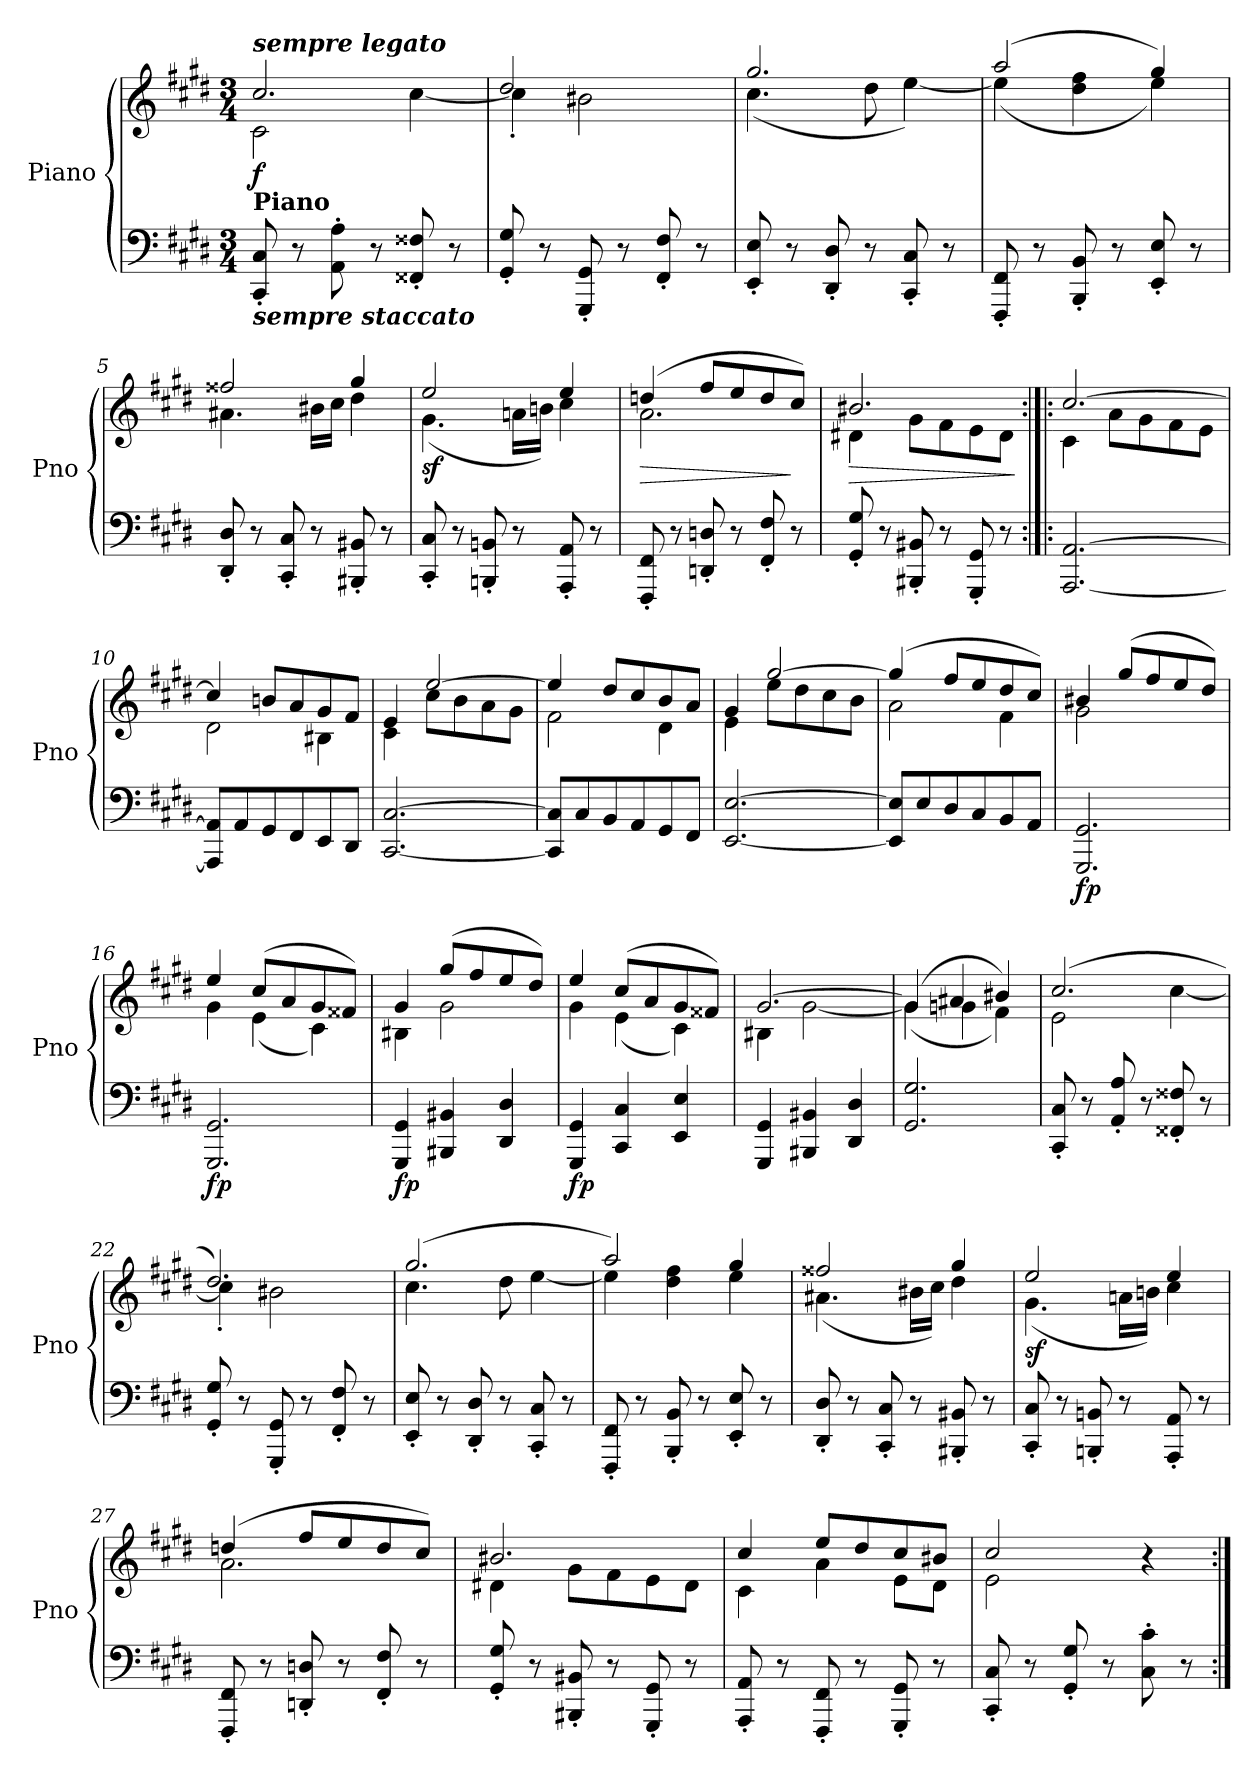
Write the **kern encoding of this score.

**kern	**kern	**dynam
*part1	*part1	*part1
*staff2	*staff1	*staff1/2
*I"Piano	*	*
*I'Pno	*	*
*clefF4	*clefG2	*
*k[f#c#g#d#]	*k[f#c#g#d#]	*
*M3/4	*M3/4	*
*MM52	*MM52	*
=1	=1	=1
*	*^	*
!	!LO:TX:a:Bi:t=sempre legato	!	!
!LO:TX:b:Bi:t=sempre staccato	!	!	!
!LO:TX:a:B:t=Piano	!	!	!
!	!	!	!LO:DY:b
8CC#/' 8C#/'	2.cc#/	2c#\	f
8r	.	.	.
8AA\' 8A\'	.	.	.
8r	.	.	.
8FF##X/' 8F##X/'	.	[4cc#\	.
8r	.	.	.
=2	=2	=2	=2
8GG#/' 8G#/'	2dd#/	4cc#'\]	.
8r	.	.	.
8GGG#/' 8GG#/'	.	2b#X\	.
8r	.	.	.
8FF#/' 8F#/'	4reyy	.	.
8r	.	.	.
=3	=3	=3	=3
8EE/' 8E/'	2.gg#/	(<4.cc#\	.
8r	.	.	.
8DD#/' 8D#/'	.	.	.
8r	.	8dd#\	.
8CC#/' 8C#/'	.	[4ee\)	.
8r	.	.	.
=4	=4	=4	=4
8FFF#/' 8FF#/'	(>2aa/	(<4ee\]	.
8r	.	.	.
8BBB/' 8BB/'	.	4dd#\ 4ff#\	.
8r	.	.	.
8EE/' 8E/'	4gg#/)	4ee\)	.
8r	.	.	.
!!LO:LB:g=z	!!
=5	=5	=5	=5
8DD#/' 8D#/'	2ff##X/	4.a#X\	.
8r	.	.	.
8CC#/' 8C#/'	.	.	.
8r	.	16b#X\LL	.
.	.	16cc#\JJ	.
8BBB#X/' 8BB#X/'	4gg#/	4dd#\	.
8r	.	.	.
=6	=6	=6	=6
!	!	!	!LO:DY:b
8CC#/' 8C#/'	2ee/	(<4.g#\	sf
8r	.	.	.
8BBBn/' 8BBn/'	.	.	.
8r	.	16an\LL	.
.	.	16bn\JJ)	.
8AAA/' 8AA/'	4ee/	4cc#\	.
8r	.	.	.
=7	=7	=7	=7
!	!	!	!LO:HP:b
8FFF#/' 8FF#/'	(>4ddn/	2.a\	>
8r	.	.	.
8DDn/' 8Dn/'	8ff#/L	.	.
8r	8ee/	.	.
8FF#/' 8F#/'	8dd/	.	.
8r	8cc#/J)	.	]
=8	=8	=8	=8
!	!	!	!LO:HP:b
8GG#/' 8G#/'	2.b#X/	4d#X\	>
8r	.	.	.
8BBB#X/' 8BB#X/'	.	8g#\L	.
8r	.	8f#\	.
8GGG#/' 8GG#/'	.	8e\	.
8r	.	8d#\J	.
*	*v	*v	*
.	.	]
!!LO:LB:g=z
=9:|!|:	=9:|!|:	=9:|!|:
*	*^	*
[2.AAA/ [2.AA/	[2.cc#/	4c#\	.
.	.	8a\L	.
.	.	8g#\	.
.	.	8f#\	.
.	.	8e\J	.
=10	=10	=10	=10
8AAA/] 8AA/]L	4cc#/]	2d#\	.
8AA/	.	.	.
8GG#/	8bn/L	.	.
8FF#/	8a/	.	.
8EE/	8g#/	4B#X\	.
8DD#/J	8f#/J	.	.
=11	=11	=11	=11
[2.CC#/ [2.C#/	4e/	4c#\	.
.	[2ee/	8cc#\L	.
.	.	8b\	.
.	.	8a\	.
.	.	8g#\J	.
=12	=12	=12	=12
8CC#/] 8C#/]L	4ee/]	2f#\	.
8C#/	.	.	.
8BB/	8dd#/L	.	.
8AA/	8cc#/	.	.
8GG#/	8b/	4d#\	.
8FF#/J	8a/J	.	.
=13	=13	=13	=13
[2.EE/ [2.E/	4g#/	4e\	.
.	[2gg#/	8ee\L	.
.	.	8dd#\	.
.	.	8cc#\	.
.	.	8b\J	.
=14	=14	=14	=14
8EE/] 8E/]L	(>4gg#/]	2a\	.
8E/	.	.	.
8D#/	8ff#/L	.	.
8C#/	8ee/	.	.
8BB/	8dd#/	4f#\	.
8AA/J	8cc#/J)	.	.
!!LO:LB:g=z	!!
=15	=15	=15	=15
!	!	!	!LO:DY:b=2
2.GGG#/ 2.GG#/	4b#X/	2g#\	fp
.	(>8gg#/L	.	.
.	8ff#/	.	.
.	8ee/	4ryy	.
.	8dd#/J)	.	.
=16	=16	=16	=16
!	!	!	!LO:DY:b=2
2.GGG#/ 2.GG#/	4ee/	4g#\	fp
.	(>8cc#/L	(<4e\	.
.	8a/	.	.
.	8g#/	4c#\)	.
.	8f##X/J)	.	.
=17	=17	=17	=17
!	!	!	!LO:DY:b=2
4GGG#/ 4GG#/	4g#/	4B#X\	fp
4BBB#X/ 4BB#X/	(>8gg#/L	2g#\	.
.	8ff#/	.	.
4DD#/ 4D#/	8ee/	.	.
.	8dd#/J)	.	.
=18	=18	=18	=18
!	!	!	!LO:DY:b=2
4GGG#/ 4GG#/	4ee/	4g#\	fp
4CC#/ 4C#/	(>8cc#/L	(<4e\	.
.	8a/	.	.
4EE/ 4E/	8g#/	4c#\)	.
.	8f##X/J)	.	.
=19	=19	=19	=19
4GGG#/ 4GG#/	[2.g#/	4B#X\	.
4BBB#X/ 4BB#X/	.	[2g#\	.
4DD#/ 4D#/	.	.	.
=20	=20	=20	=20
2.GG#/ 2.G#/	(>4g#/]	(<4g#\]	.
.	4a#X/	4gn\	.
.	4b#X/)	4f#\)	.
!!LO:LB:g=z	!!
=21	=21	=21	=21
!	!	!	!LO:DY:b
8CC#/' 8C#/'	(>2.cc#/	2e\	other-dynamics
8r	.	.	.
8AA/' 8A/'	.	.	.
8r	.	.	.
8FF##X/' 8F##X/'	.	[4cc#\	.
8r	.	.	.
=22	=22	=22	=22
8GG#/' 8G#/'	2.dd#/)	4cc#'\]	.
8r	.	.	.
8GGG#/' 8GG#/'	.	2b#X\	.
8r	.	.	.
8FF#/' 8F#/'	.	.	.
8r	.	.	.
=23	=23	=23	=23
8EE/' 8E/'	(>2.gg#/	4.cc#\	.
8r	.	.	.
8DD#/' 8D#/'	.	.	.
8r	.	8dd#\	.
8CC#/' 8C#/'	.	[4ee\	.
8r	.	.	.
=24	=24	=24	=24
8FFF#/' 8FF#/'	2aa/)	4ee\]	.
8r	.	.	.
8BBB/' 8BB/'	.	4dd#\ 4ff#\	.
8r	.	.	.
8EE/' 8E/'	4gg#/	4ee\	.
8r	.	.	.
=25	=25	=25	=25
8DD#/' 8D#/'	2ff##X/	(<4.a#X\	.
8r	.	.	.
8CC#/' 8C#/'	.	.	.
8r	.	16b#X\LL	.
.	.	16cc#\JJ)	.
8BBB#X/' 8BB#X/'	4gg#/	4dd#\	.
8r	.	.	.
!!LO:LB:g=z	!!
=26	=26	=26	=26
!	!	!	!LO:DY:b
8CC#/' 8C#/'	2ee/	(<4.g#\	sf
8r	.	.	.
8BBBn/' 8BBn/'	.	.	.
8r	.	16an\LL	.
.	.	16bn\JJ)	.
8AAA/' 8AA/'	4ee/	4cc#\	.
8r	.	.	.
=27	=27	=27	=27
8FFF#/' 8FF#/'	(>4ddn/	2.a\	.
8r	.	.	.
8DDn/' 8Dn/'	8ff#/L	.	.
8r	8ee/	.	.
8FF#/' 8F#/'	8dd/	.	.
8r	8cc#/J)	.	.
=28	=28	=28	=28
8GG#/' 8G#/'	2.b#X/	4d#X\	.
8r	.	.	.
8BBB#X/' 8BB#X/'	.	8g#\L	.
8r	.	8f#\	.
8GGG#/' 8GG#/'	.	8e\	.
8r	.	8d#\J	.
=29	=29	=29	=29
8AAA/' 8AA/'	4cc#/	4c#\	.
8r	.	.	.
8FFF#/' 8FF#/'	8ee/L	4a\	.
8r	8dd#/	.	.
8GGG#/' 8GG#/'	8cc#/	8e\L	.
8r	8b#X/J	8d#\J	.
=30	=30	=30	=30
8CC#/' 8C#/'	2cc#/	2e\	.
8r	.	.	.
8GG#/' 8G#/'	.	.	.
8r	.	.	.
8C#\' 8c#\'	4r	4ryy	.
8r	.	.	.
*	*v	*v	*
=:|!	=:|!	=:|!
*-	*-	*-
